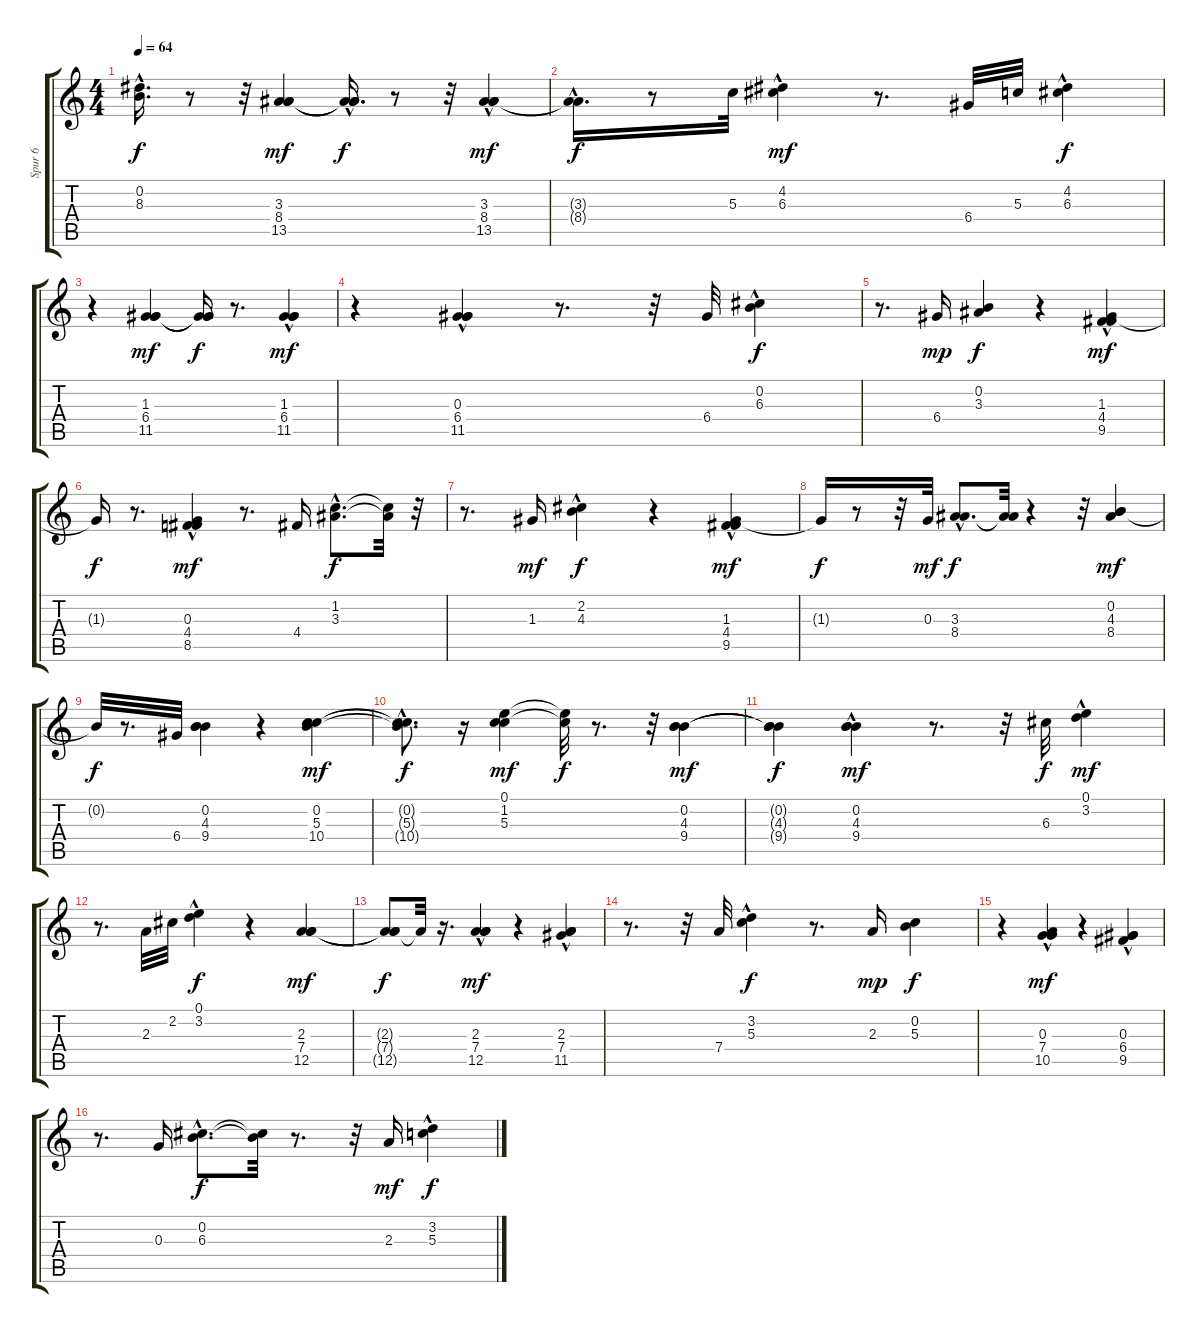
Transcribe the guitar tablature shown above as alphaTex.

\track ("Spur 6" "Spur 6") {instrument acousticguitarsteel}
\staff {score tabs}
\tuning (E4 B3 G3 D3 A2 E2) {hide}
\ts (4 4)
\tempo 64
\clef g2
\ks c
(0.2{t} 8.3{hac t}).16{d dy f} r.8 r.32 (3.3 8.4 13.5).4{dy mf} (3.3{hac t} 8.4{t} 13.5{t}).16{d dy f} r.8 r.32 (3.3 8.4 13.5{hac}).4{dy mf} |
(3.3{hac t} 8.4{hac t}).16{d dy f} r.8 5.3.32 (4.2 6.3{hac}).4{dy mf} r.8{d} 6.4.32 5.3.32 (4.2 6.3{hac}).4{dy f} |
r.4 (1.3 6.4 11.5).4{dy mf} (1.3{t} 6.4{t} 11.5{t}).16{dy f} r.8{d} (1.3 6.4{hac} 11.5{hac}).4{dy mf} |
r.4 (0.3{hac} 6.4 11.5{hac}).4 r.8{d} r.32 6.4.32 (0.2{hac} 6.3).4{dy f} |
r.8{d} 6.4.16{dy mp} (0.2 3.3).4{dy f} r.4 (1.3 4.4{hac} 9.5{hac}).4{dy mf} |
1.3{t}.16{dy f} r.8{d} (0.3 4.4{hac} 8.5{hac}).4{dy mf} r.8{d} 4.4.16 (1.2{hac} 3.3{hac}).8{d dy f} (1.2{t} 3.3{t}).32 r.32 |
r.8{d} 1.3.16{dy mf} (2.2 4.3{hac}).4{dy f} r.4 (1.3 4.4 9.5{hac}).4{dy mf} |
1.3{t}.16{dy f} r.8 r.32 0.3.32{dy mf} (3.3{hac} 8.4{hac}).8{d dy f} (3.3{t} 8.4{t}).32 r.4 r.32 (0.2 4.3 8.4).4{dy mf} |
0.2{t}.32{dy f} r.8{d} 6.4.32 (0.2 4.3 9.4).4 r.4 (0.2 5.3 10.4).4{dy mf} |
(0.2{hac t} 5.3{t} 10.4{hac t}).8{d dy f} r.16 (0.1 1.2 5.3).4{dy mf} (0.1{t} 1.2{t}).32{dy f} r.8{d} r.32 (0.2 4.3 9.4).4{dy mf} |
(0.2{t} 4.3{t} 9.4{t}).4{dy f} (0.2{hac} 4.3 9.4).4{dy mf} r.8{d} r.32 6.3.32{dy f} (0.1 3.2{hac}).4{dy mf} |
r.8{d} 2.3.32 2.2.32 (0.1 3.2{hac}).4{dy f} r.4 (2.3 7.4 12.5).4{dy mf} |
(2.3{t} 7.4{t} 12.5{t}).8{dy f} 7.4{t}.32 r.16{d} (2.3 7.4{hac} 12.5{hac}).4{dy mf} r.4 (2.3 7.4{hac} 11.5{hac}).4 |
r.8{d} r.32 7.4.32 (3.2 5.3{hac}).4{dy f} r.8{d} 2.3.16{dy mp} (0.2 5.3).4{dy f} |
r.4 (0.3{hac} 7.4 10.5{hac}).4{dy mf} r.4 (0.3{hac} 6.4 9.5{hac}).4 |
r.8{d} 0.3.16 (0.2{hac} 6.3{hac}).8{d dy f} (0.2{t} 6.3{t}).32 r.8{d} r.32 2.3.16{dy mf} (3.2 5.3{hac}).4{dy f}
